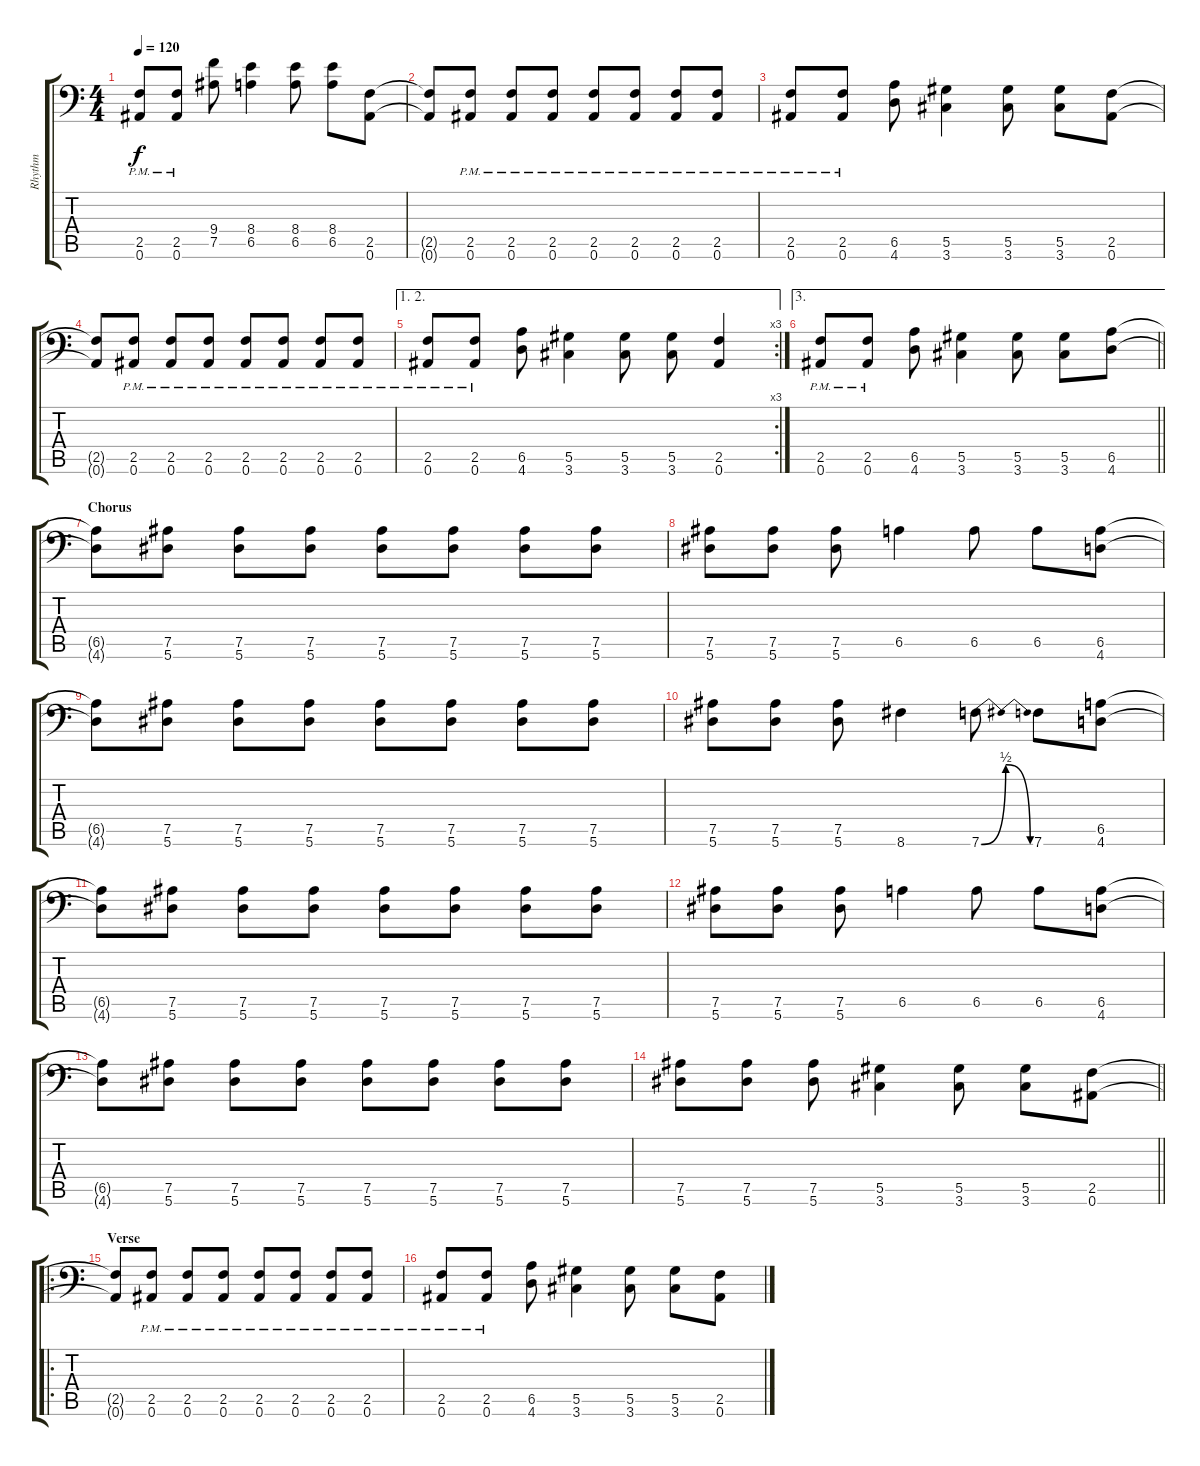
\track ("Rhythm" "Rhythm") {instrument distortionguitar}
\staff {score tabs}
\tuning (Bb3 F3 Db3 Ab2 Eb2 Bb1) {hide}
\ts (4 4)
\tempo 120
\clef f4
\ks c
(2.5{pm} 0.6{pm}).8{dy f} (2.5{pm} 0.6).8 (9.4 7.5).8 (8.4 6.5).4 (8.4 6.5).8 (8.4 6.5).8 (2.5 0.6).8 |
(2.5{t} 0.6{t}).8 (2.5{pm} 0.6{pm}).8 (2.5{pm} 0.6{pm}).8 (2.5{pm} 0.6{pm}).8 (2.5{pm} 0.6{pm}).8 (2.5{pm} 0.6{pm}).8 (2.5{pm} 0.6{pm}).8 (2.5{pm} 0.6{pm}).8 |
(2.5{pm} 0.6{pm}).8 (2.5{pm} 0.6).8 (6.5 4.6).8 (5.5 3.6).4 (5.5 3.6).8 (5.5 3.6).8 (2.5 0.6).8 |
(2.5{t} 0.6{t}).8 (2.5{pm} 0.6{pm}).8 (2.5{pm} 0.6{pm}).8 (2.5{pm} 0.6{pm}).8 (2.5{pm} 0.6{pm}).8 (2.5{pm} 0.6{pm}).8 (2.5{pm} 0.6{pm}).8 (2.5{pm} 0.6{pm}).8 |
\ae (1 2)
\rc 3
(2.5{pm} 0.6{pm}).8 (2.5{pm} 0.6).8 (6.5 4.6).8 (5.5 3.6).4 (5.5 3.6).8 (5.5 3.6).8 (2.5 0.6).4 |
\ae 3
\barLineRight lightlight
(2.5{pm} 0.6{pm}).8 (2.5{pm} 0.6).8 (6.5 4.6).8 (5.5 3.6).4 (5.5 3.6).8 (5.5 3.6).8 (6.5 4.6).8 |
\section ("" "Chorus")
(6.5{t} 4.6{t}).8 (7.5 5.6).8 (7.5 5.6).8 (7.5 5.6).8 (7.5 5.6).8 (7.5 5.6).8 (7.5 5.6).8 (7.5 5.6).8 |
(7.5 5.6).8 (7.5 5.6).8 (7.5 5.6).8 6.5.4 6.5.8 6.5.8 (6.5 4.6).8 |
(6.5{t} 4.6{t}).8 (7.5 5.6).8 (7.5 5.6).8 (7.5 5.6).8 (7.5 5.6).8 (7.5 5.6).8 (7.5 5.6).8 (7.5 5.6).8 |
(7.5 5.6).8 (7.5 5.6).8 (7.5 5.6).8 8.6.4 7.6{be (bendrelease 0 0 30 2 30 2 60 0)}.8 7.6.8 (6.5 4.6).8 |
(6.5{t} 4.6{t}).8 (7.5 5.6).8 (7.5 5.6).8 (7.5 5.6).8 (7.5 5.6).8 (7.5 5.6).8 (7.5 5.6).8 (7.5 5.6).8 |
(7.5 5.6).8 (7.5 5.6).8 (7.5 5.6).8 6.5.4 6.5.8 6.5.8 (6.5 4.6).8 |
(6.5{t} 4.6{t}).8 (7.5 5.6).8 (7.5 5.6).8 (7.5 5.6).8 (7.5 5.6).8 (7.5 5.6).8 (7.5 5.6).8 (7.5 5.6).8 |
\barLineRight lightlight
(7.5 5.6).8 (7.5 5.6).8 (7.5 5.6).8 (5.5 3.6).4 (5.5 3.6).8 (5.5 3.6).8 (2.5 0.6).8 |
\ro
\section ("" "Verse")
(2.5{t} 0.6{t}).8 (2.5{pm} 0.6{pm}).8 (2.5{pm} 0.6{pm}).8 (2.5{pm} 0.6{pm}).8 (2.5{pm} 0.6{pm}).8 (2.5{pm} 0.6{pm}).8 (2.5{pm} 0.6{pm}).8 (2.5{pm} 0.6{pm}).8 |
(2.5{pm} 0.6{pm}).8 (2.5{pm} 0.6).8 (6.5 4.6).8 (5.5 3.6).4 (5.5 3.6).8 (5.5 3.6).8 (2.5 0.6).8
